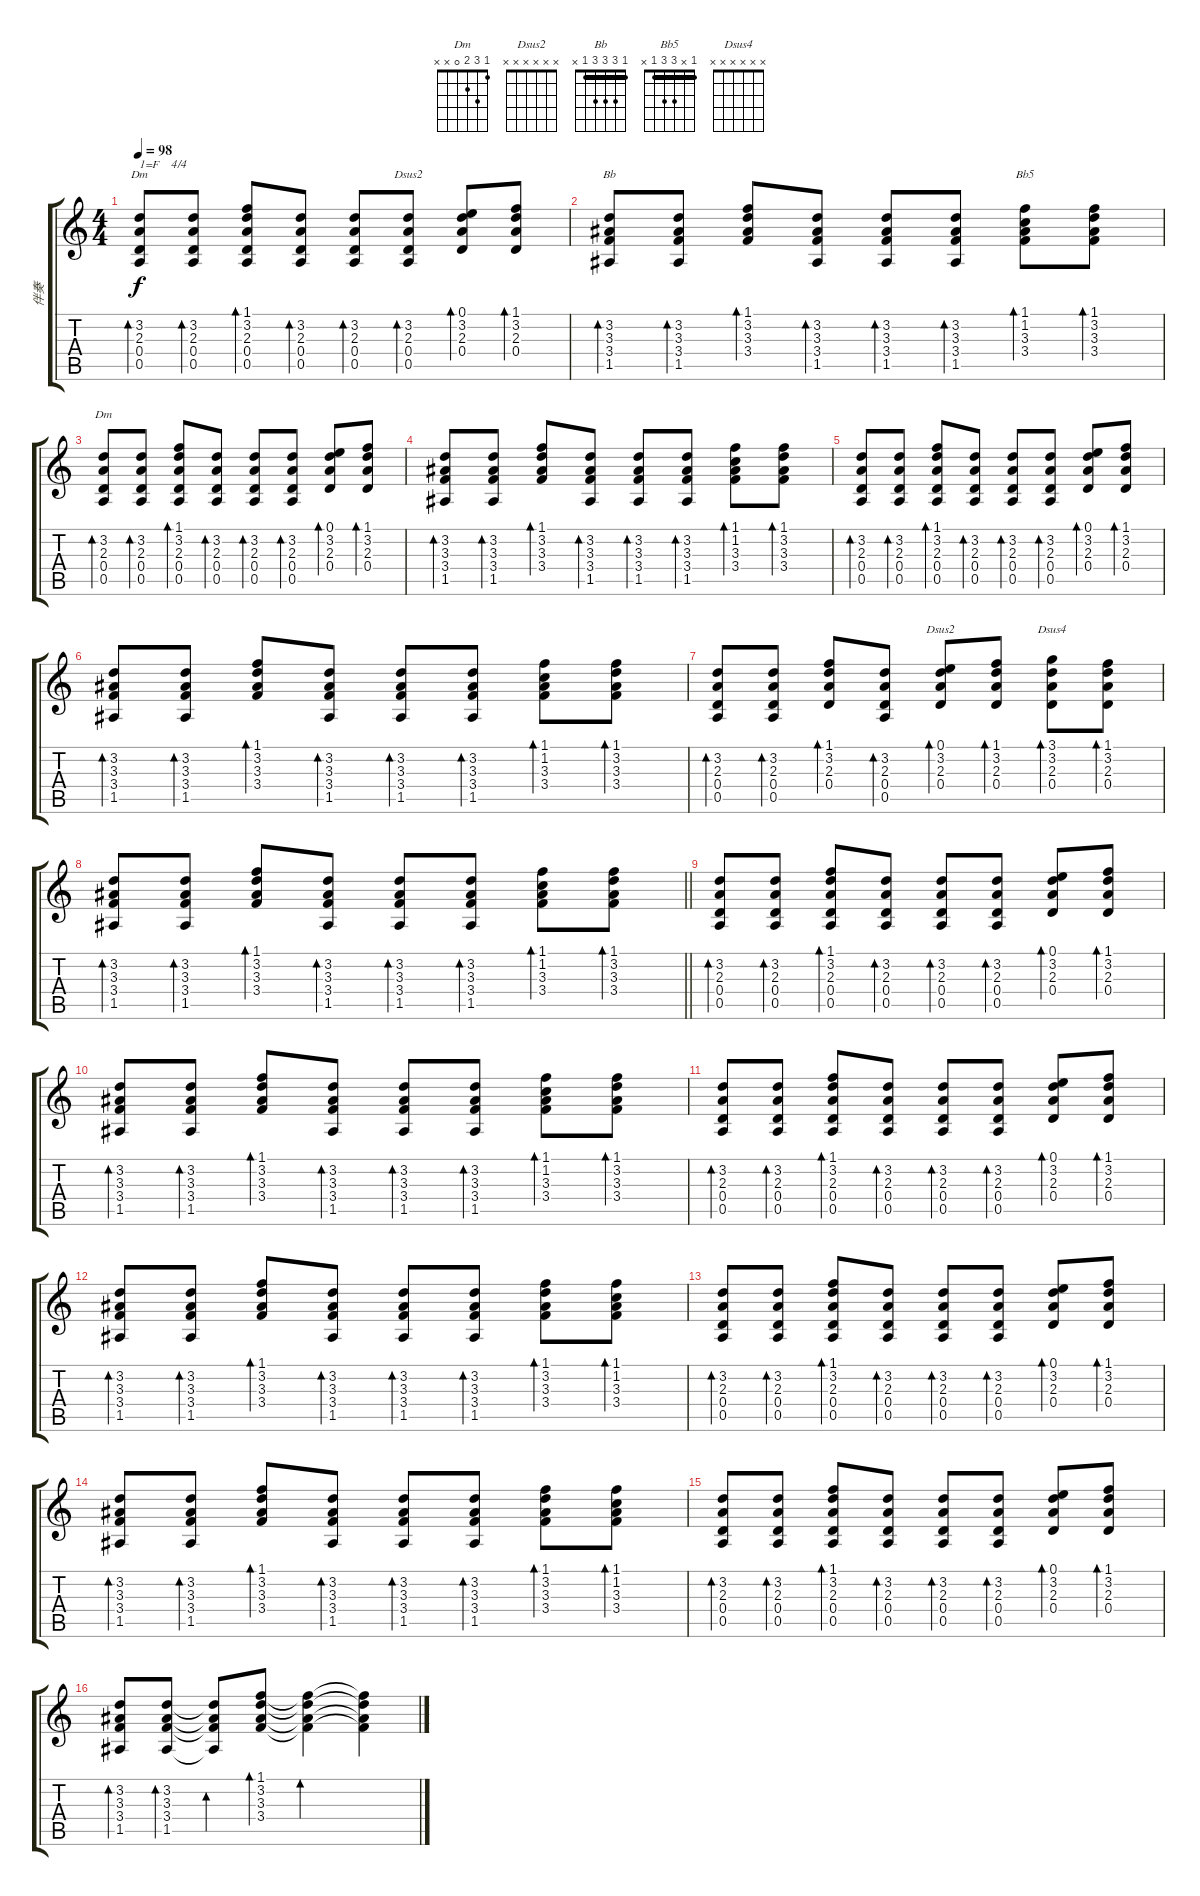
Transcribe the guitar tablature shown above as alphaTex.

\track ("伴奏" "伴奏") {instrument acousticguitarsteel}
\staff {score tabs}
\tuning (E4 B3 G3 D3 A2 E2) {hide}
\chord ("Dm" x x x x x x)
\chord ("Dsus2" 0 3 2 0 x x)
\chord ("Bb" 1 3 3 3 1 x) {barre 1}
\chord ("Bb5" 1 x 3 3 1 x) {barre 1}
\chord ("Dm" 1 3 2 0 x x)
\chord ("Dsus2" x x x x x x)
\chord ("Dsus4" x x x x x x)
\ts (4 4)
\tempo 98
\clef g2
\ks c
(3.2 2.3 0.4 0.5).8{bd 30 ch "Dm" txt "1=F    4/4" dy f instrument acousticguitarsteel} (3.2 2.3 0.4 0.5).8{bd 30} (1.1 3.2 2.3 0.4 0.5).8{bd 30} (3.2 2.3 0.4 0.5).8{bd 30} (3.2 2.3 0.4 0.5).8{bd 30} (3.2 2.3 0.4 0.5).8{bd 30 ch "Dsus2"} (0.1 3.2 2.3 0.4).8{bd 30} (1.1 3.2 2.3 0.4).8{bd 30} |
(3.2 3.3 3.4 1.5).8{bd 30 ch "Bb"} (3.2 3.3 3.4 1.5).8{bd 30} (1.1 3.2 3.3 3.4).8{bd 30} (3.2 3.3 3.4 1.5).8{bd 30} (3.2 3.3 3.4 1.5).8{bd 30} (3.2 3.3 3.4 1.5).8{bd 30} (1.1 1.2 3.3 3.4).8{bd 30 ch "Bb5"} (1.1 3.2 3.3 3.4).8{bd 30} |
(3.2 2.3 0.4 0.5).8{bd 30 ch "Dm"} (3.2 2.3 0.4 0.5).8{bd 30} (1.1 3.2 2.3 0.4 0.5).8{bd 30} (3.2 2.3 0.4 0.5).8{bd 30} (3.2 2.3 0.4 0.5).8{bd 30} (3.2 2.3 0.4 0.5).8{bd 30} (0.1 3.2 2.3 0.4).8{bd 30} (1.1 3.2 2.3 0.4).8{bd 30} |
(3.2 3.3 3.4 1.5).8{bd 30} (3.2 3.3 3.4 1.5).8{bd 30} (1.1 3.2 3.3 3.4).8{bd 30} (3.2 3.3 3.4 1.5).8{bd 30} (3.2 3.3 3.4 1.5).8{bd 30} (3.2 3.3 3.4 1.5).8{bd 30} (1.1 1.2 3.3 3.4).8{bd 30} (1.1 3.2 3.3 3.4).8{bd 30} |
(3.2 2.3 0.4 0.5).8{bd 30} (3.2 2.3 0.4 0.5).8{bd 30} (1.1 3.2 2.3 0.4 0.5).8{bd 30} (3.2 2.3 0.4 0.5).8{bd 30} (3.2 2.3 0.4 0.5).8{bd 30} (3.2 2.3 0.4 0.5).8{bd 30} (0.1 3.2 2.3 0.4).8{bd 30} (1.1 3.2 2.3 0.4).8{bd 30} |
(3.2 3.3 3.4 1.5).8{bd 30} (3.2 3.3 3.4 1.5).8{bd 30} (1.1 3.2 3.3 3.4).8{bd 30} (3.2 3.3 3.4 1.5).8{bd 30} (3.2 3.3 3.4 1.5).8{bd 30} (3.2 3.3 3.4 1.5).8{bd 30} (1.1 1.2 3.3 3.4).8{bd 30} (1.1 3.2 3.3 3.4).8{bd 30} |
(3.2 2.3 0.4 0.5).8{bd 30} (3.2 2.3 0.4 0.5).8{bd 30} (1.1 3.2 2.3 0.4).8{bd 30} (3.2 2.3 0.4 0.5).8{bd 30} (0.1 3.2 2.3 0.4).8{bd 30 ch "Dsus2"} (1.1 3.2 2.3 0.4).8{bd 30} (3.1 3.2 2.3 0.4).8{bd 30 ch "Dsus4"} (1.1 3.2 2.3 0.4).8{bd 30} |
\barLineRight lightlight
(3.2 3.3 3.4 1.5).8{bd 30} (3.2 3.3 3.4 1.5).8{bd 30} (1.1 3.2 3.3 3.4).8{bd 30} (3.2 3.3 3.4 1.5).8{bd 30} (3.2 3.3 3.4 1.5).8{bd 30} (3.2 3.3 3.4 1.5).8{bd 30} (1.1 1.2 3.3 3.4).8{bd 30} (1.1 3.2 3.3 3.4).8{bd 30} |
(3.2 2.3 0.4 0.5).8{bd 30} (3.2 2.3 0.4 0.5).8{bd 30} (1.1 3.2 2.3 0.4 0.5).8{bd 30} (3.2 2.3 0.4 0.5).8{bd 30} (3.2 2.3 0.4 0.5).8{bd 30} (3.2 2.3 0.4 0.5).8{bd 30} (0.1 3.2 2.3 0.4).8{bd 30} (1.1 3.2 2.3 0.4).8{bd 30} |
(3.2 3.3 3.4 1.5).8{bd 30} (3.2 3.3 3.4 1.5).8{bd 30} (1.1 3.2 3.3 3.4).8{bd 30} (3.2 3.3 3.4 1.5).8{bd 30} (3.2 3.3 3.4 1.5).8{bd 30} (3.2 3.3 3.4 1.5).8{bd 30} (1.1 1.2 3.3 3.4).8{bd 30} (1.1 3.2 3.3 3.4).8{bd 30} |
(3.2 2.3 0.4 0.5).8{bd 30} (3.2 2.3 0.4 0.5).8{bd 30} (1.1 3.2 2.3 0.4 0.5).8{bd 30} (3.2 2.3 0.4 0.5).8{bd 30} (3.2 2.3 0.4 0.5).8{bd 30} (3.2 2.3 0.4 0.5).8{bd 30} (0.1 3.2 2.3 0.4).8{bd 30} (1.1 3.2 2.3 0.4).8{bd 30} |
(3.2 3.3 3.4 1.5).8{bd 30} (3.2 3.3 3.4 1.5).8{bd 30} (1.1 3.2 3.3 3.4).8{bd 30} (3.2 3.3 3.4 1.5).8{bd 30} (3.2 3.3 3.4 1.5).8{bd 30} (3.2 3.3 3.4 1.5).8{bd 30} (1.1 3.2 3.3 3.4).8{bd 30} (1.1 1.2 3.3 3.4).8{bd 30} |
(3.2 2.3 0.4 0.5).8{bd 30} (3.2 2.3 0.4 0.5).8{bd 30} (1.1 3.2 2.3 0.4 0.5).8{bd 30} (3.2 2.3 0.4 0.5).8{bd 30} (3.2 2.3 0.4 0.5).8{bd 30} (3.2 2.3 0.4 0.5).8{bd 30} (0.1 3.2 2.3 0.4).8{bd 30} (1.1 3.2 2.3 0.4).8{bd 30} |
(3.2 3.3 3.4 1.5).8{bd 30} (3.2 3.3 3.4 1.5).8{bd 30} (1.1 3.2 3.3 3.4).8{bd 30} (3.2 3.3 3.4 1.5).8{bd 30} (3.2 3.3 3.4 1.5).8{bd 30} (3.2 3.3 3.4 1.5).8{bd 30} (1.1 3.2 3.3 3.4).8{bd 30} (1.1 1.2 3.3 3.4).8{bd 30} |
(3.2 2.3 0.4 0.5).8{bd 30} (3.2 2.3 0.4 0.5).8{bd 30} (1.1 3.2 2.3 0.4 0.5).8{bd 30} (3.2 2.3 0.4 0.5).8{bd 30} (3.2 2.3 0.4 0.5).8{bd 30} (3.2 2.3 0.4 0.5).8{bd 30} (0.1 3.2 2.3 0.4).8{bd 30} (1.1 3.2 2.3 0.4).8{bd 30} |
(3.2 3.3 3.4 1.5).8{bd 30} (3.2 3.3 3.4 1.5).8{bd 30} (3.2{t} 3.3{t} 3.4{t} 1.5{t}).8{bd 30} (1.1 3.2 3.3 3.4).8{bd 30} (1.1{t} 3.2{t} 3.3{t} 3.4{t}).4{bd 30} (1.1{t} 3.2{t} 3.3{t} 3.4{t}).4
